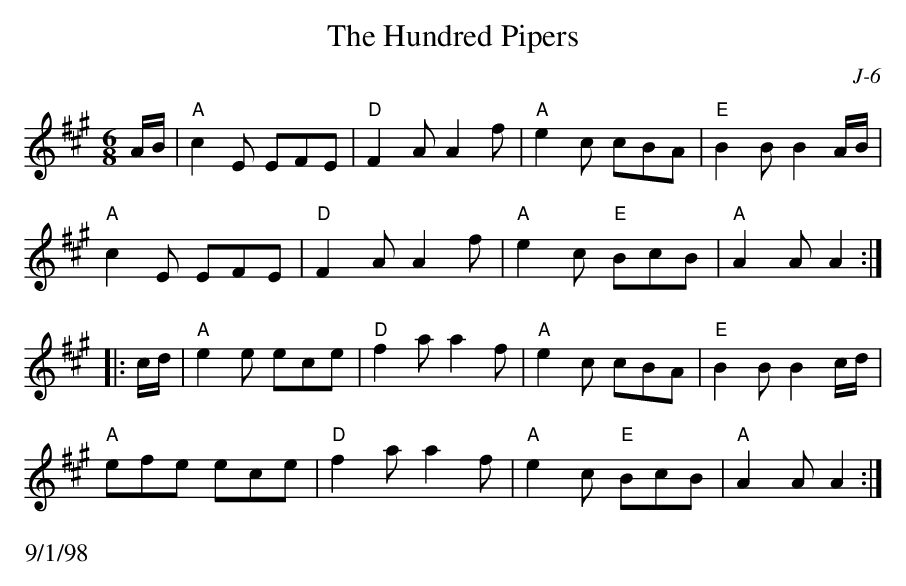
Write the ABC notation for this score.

X:1
T: Hundred Pipers, The
C: J-6
M: 6/8
K: A
A/B/| "A"c2E EFE| "D"F2A A2f| "A"e2c cBA| "E"B2B B2A/B/|
      "A"c2E EFE| "D"F2A A2f| "A"e2c "E"BcB| "A"A2A A2 :|
|:\
c/d/| "A"e2e ece| "D"f2a a2f| "A"e2c cBA| "E"B2B B2c/d/|
      "A"efe ece| "D"f2a a2f| "A"e2c "E"BcB| "A"A2A A2 :|
